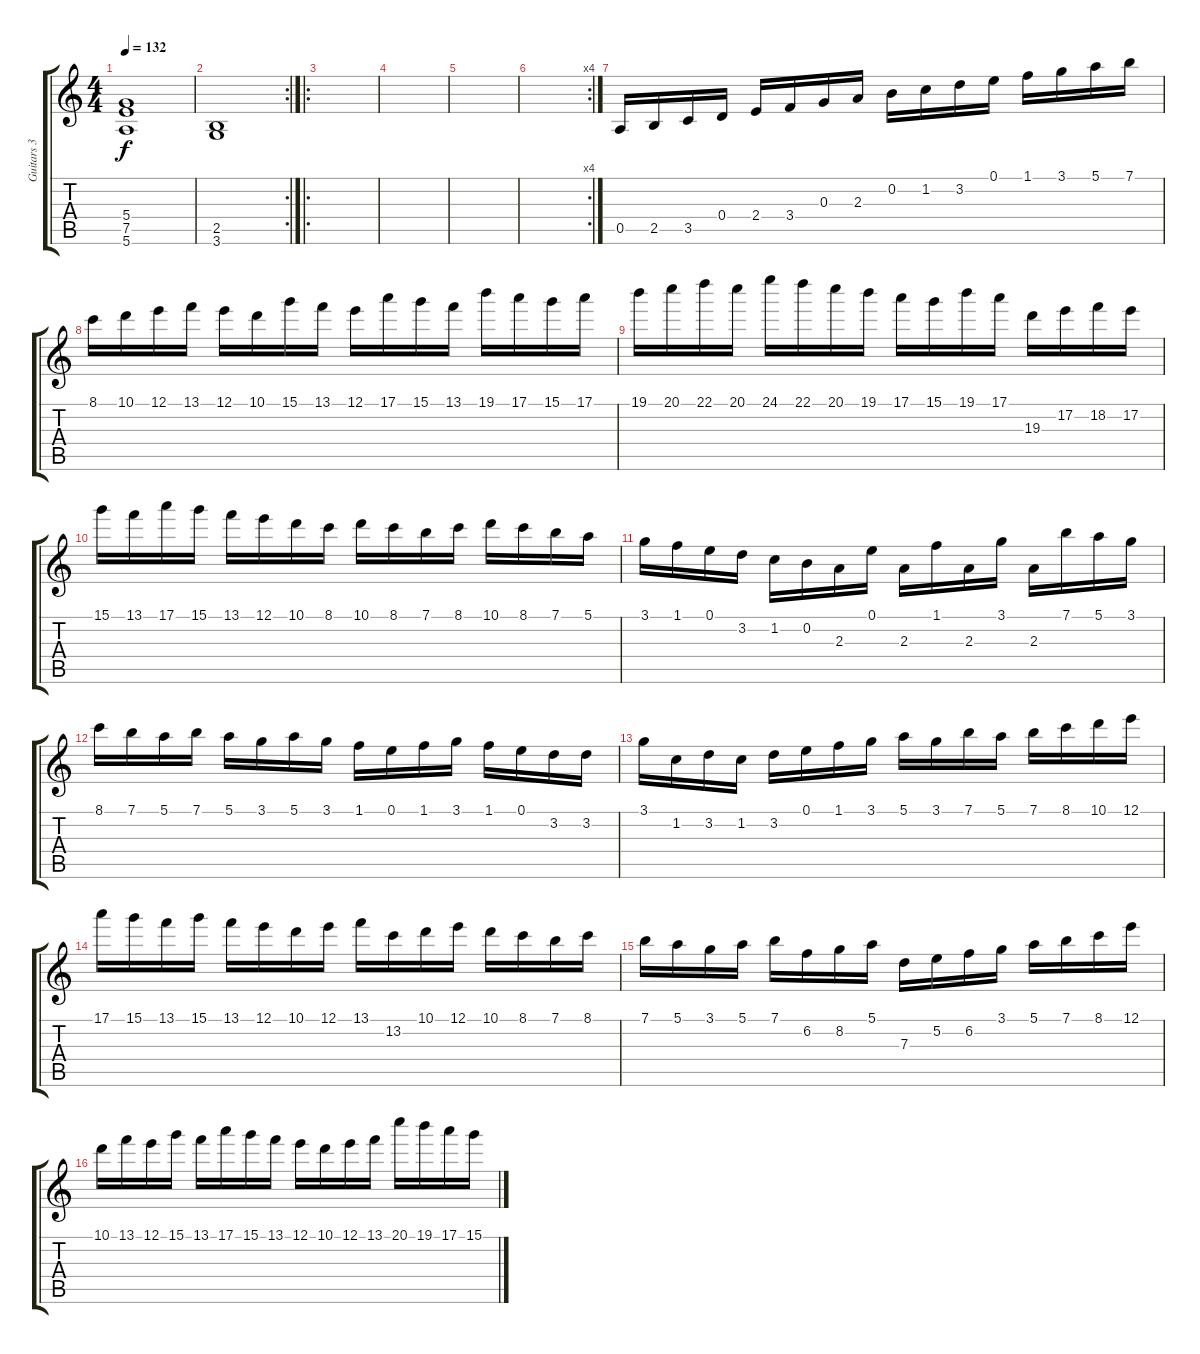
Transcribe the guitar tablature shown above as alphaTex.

\track ("Guitars 3" "Guitars 3") {instrument distortionguitar}
\staff {score tabs}
\tuning (E4 B3 G3 D3 A2 E2) {hide}
\ts (4 4)
\tempo 132
\clef g2
\ks c
(5.4 7.5 5.6).1{dy f} |
\rc 2
(2.5 3.6).1 |
\ro
|
|
|
\rc 4
|
0.5.16{volume 16} 2.5.16 3.5.16 0.4.16 2.4.16 3.4.16 0.3.16 2.3.16 0.2.16 1.2.16 3.2.16 0.1.16 1.1.16 3.1.16 5.1.16 7.1.16 |
8.1.16 10.1.16 12.1.16 13.1.16 12.1.16 10.1.16 15.1.16 13.1.16 12.1.16 17.1.16 15.1.16 13.1.16 19.1.16 17.1.16 15.1.16 17.1.16 |
19.1.16 20.1.16 22.1.16 20.1.16 24.1.16 22.1.16 20.1.16 19.1.16 17.1.16 15.1.16 19.1.16 17.1.16 19.3.16 17.2.16 18.2.16 17.2.16 |
15.1.16 13.1.16 17.1.16 15.1.16 13.1.16 12.1.16 10.1.16 8.1.16 10.1.16 8.1.16 7.1.16 8.1.16 10.1.16 8.1.16 7.1.16 5.1.16 |
3.1.16 1.1.16 0.1.16 3.2.16 1.2.16 0.2.16 2.3.16 0.1.16 2.3.16 1.1.16 2.3.16 3.1.16 2.3.16 7.1.16 5.1.16 3.1.16 |
8.1.16 7.1.16 5.1.16 7.1.16 5.1.16 3.1.16 5.1.16 3.1.16 1.1.16 0.1.16 1.1.16 3.1.16 1.1.16 0.1.16 3.2.16 3.2.16 |
3.1.16 1.2.16 3.2.16 1.2.16 3.2.16 0.1.16 1.1.16 3.1.16 5.1.16 3.1.16 7.1.16 5.1.16 7.1.16 8.1.16 10.1.16 12.1.16 |
17.1.16 15.1.16 13.1.16 15.1.16 13.1.16 12.1.16 10.1.16 12.1.16 13.1.16 13.2.16 10.1.16 12.1.16 10.1.16 8.1.16 7.1.16 8.1.16 |
7.1.16 5.1.16 3.1.16 5.1.16 7.1.16 6.2.16 8.2.16 5.1.16 7.3.16 5.2.16 6.2.16 3.1.16 5.1.16 7.1.16 8.1.16 12.1.16 |
10.1.16 13.1.16 12.1.16 15.1.16 13.1.16 17.1.16 15.1.16 13.1.16 12.1.16 10.1.16 12.1.16 13.1.16 20.1.16 19.1.16 17.1.16 15.1.16
